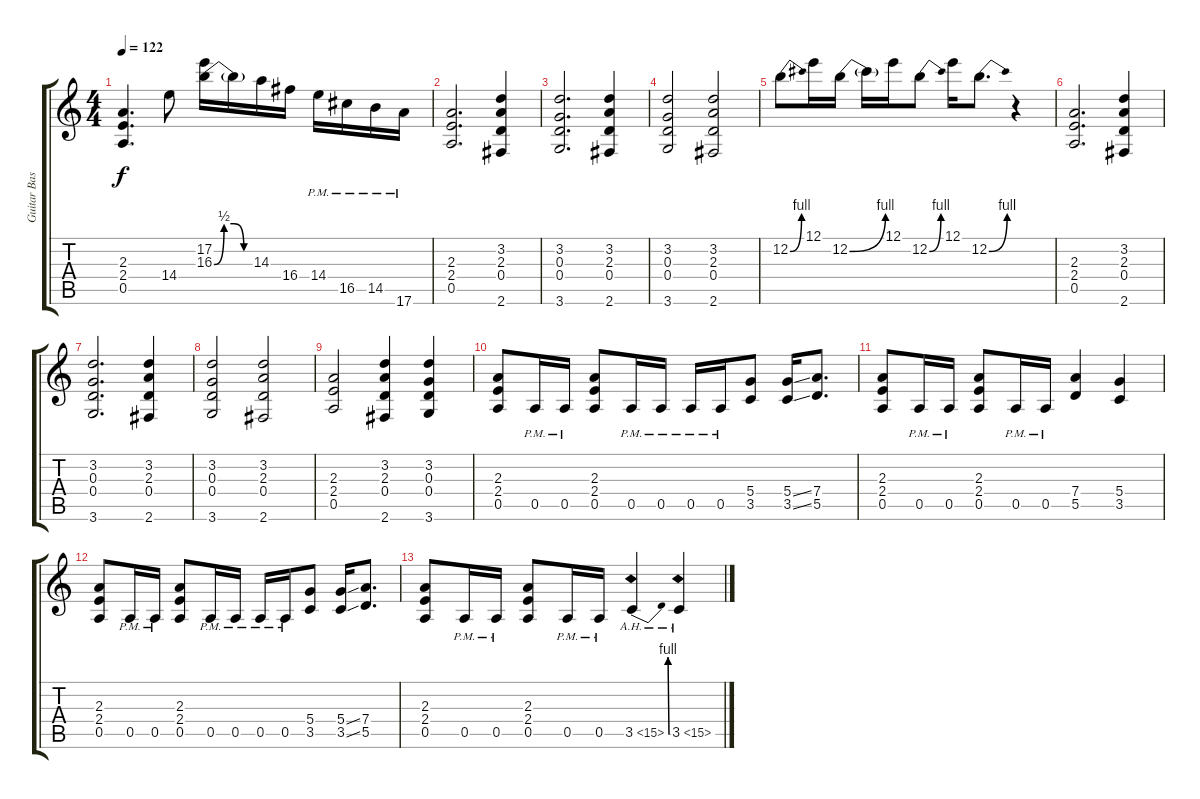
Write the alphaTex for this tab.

\track ("Guitar Base" "Guitar Bas") {instrument distortionguitar}
\staff {score tabs}
\tuning (E4 B3 G3 D3 A2 E2) {hide}
\ts (4 4)
\tempo 122
\clef g2
\ks c
(2.3 2.4 0.5).4{d dy f} 14.4.8 (17.2 16.3{be (custom 0 0 15 2 30 2 45 0 60 0)}).16 16.3{t}.16 14.3.16 16.4.16 14.4{pm}.16 16.5{pm}.16 14.5{pm}.16 17.6{pm}.16 |
(2.3 2.4 0.5).2{d} (3.2 2.3 0.4 2.6).4 |
(3.2 0.3 0.4 3.6).2{d} (3.2 2.3 0.4 2.6).4 |
(3.2 0.3 0.4 3.6).2 (3.2 2.3 0.4 2.6).2 |
12.2{be (bend 0 0 60 4)}.8 12.1.16 12.2{be (bend 0 0 60 4)}.16 12.2{t}.16 12.1.16 12.2{be (bend 0 0 60 4)}.8 12.1.16 12.2{be (bend 0 0 60 4)}.8{d} r.4 |
(2.3 2.4 0.5).2{d} (3.2 2.3 0.4 2.6).4 |
(3.2 0.3 0.4 3.6).2{d} (3.2 2.3 0.4 2.6).4 |
(3.2 0.3 0.4 3.6).2 (3.2 2.3 0.4 2.6).2 |
(2.3 2.4 0.5).2 (3.2 2.3 0.4 2.6).4 (3.2 0.3 0.4 3.6).4 |
(2.3 2.4 0.5).8 0.5{pm}.16 0.5{pm}.16 (2.3 2.4 0.5).8 0.5{pm}.16 0.5{pm}.16 0.5{pm}.16 0.5{pm}.16 (5.4 3.5).8 (5.4{ss} 3.5{ss}).16 (7.4 5.5).8{d} |
(2.3 2.4 0.5).8 0.5{pm}.16 0.5{pm}.16 (2.3 2.4 0.5).8 0.5{pm}.16 0.5{pm}.16 (7.4 5.5).4 (5.4 3.5).4 |
(2.3 2.4 0.5).8 0.5{pm}.16 0.5{pm}.16 (2.3 2.4 0.5).8 0.5{pm}.16 0.5{pm}.16 0.5{pm}.16 0.5{pm}.16 (5.4 3.5).8 (5.4{ss} 3.5{ss}).16 (7.4 5.5).8{d} |
(2.3 2.4 0.5).8 0.5{pm}.16 0.5{pm}.16 (2.3 2.4 0.5).8 0.5{pm}.16 0.5{pm}.16 3.5{be (bend 0 0 60 4) ah 12}.4 3.5{ah 12}.4
